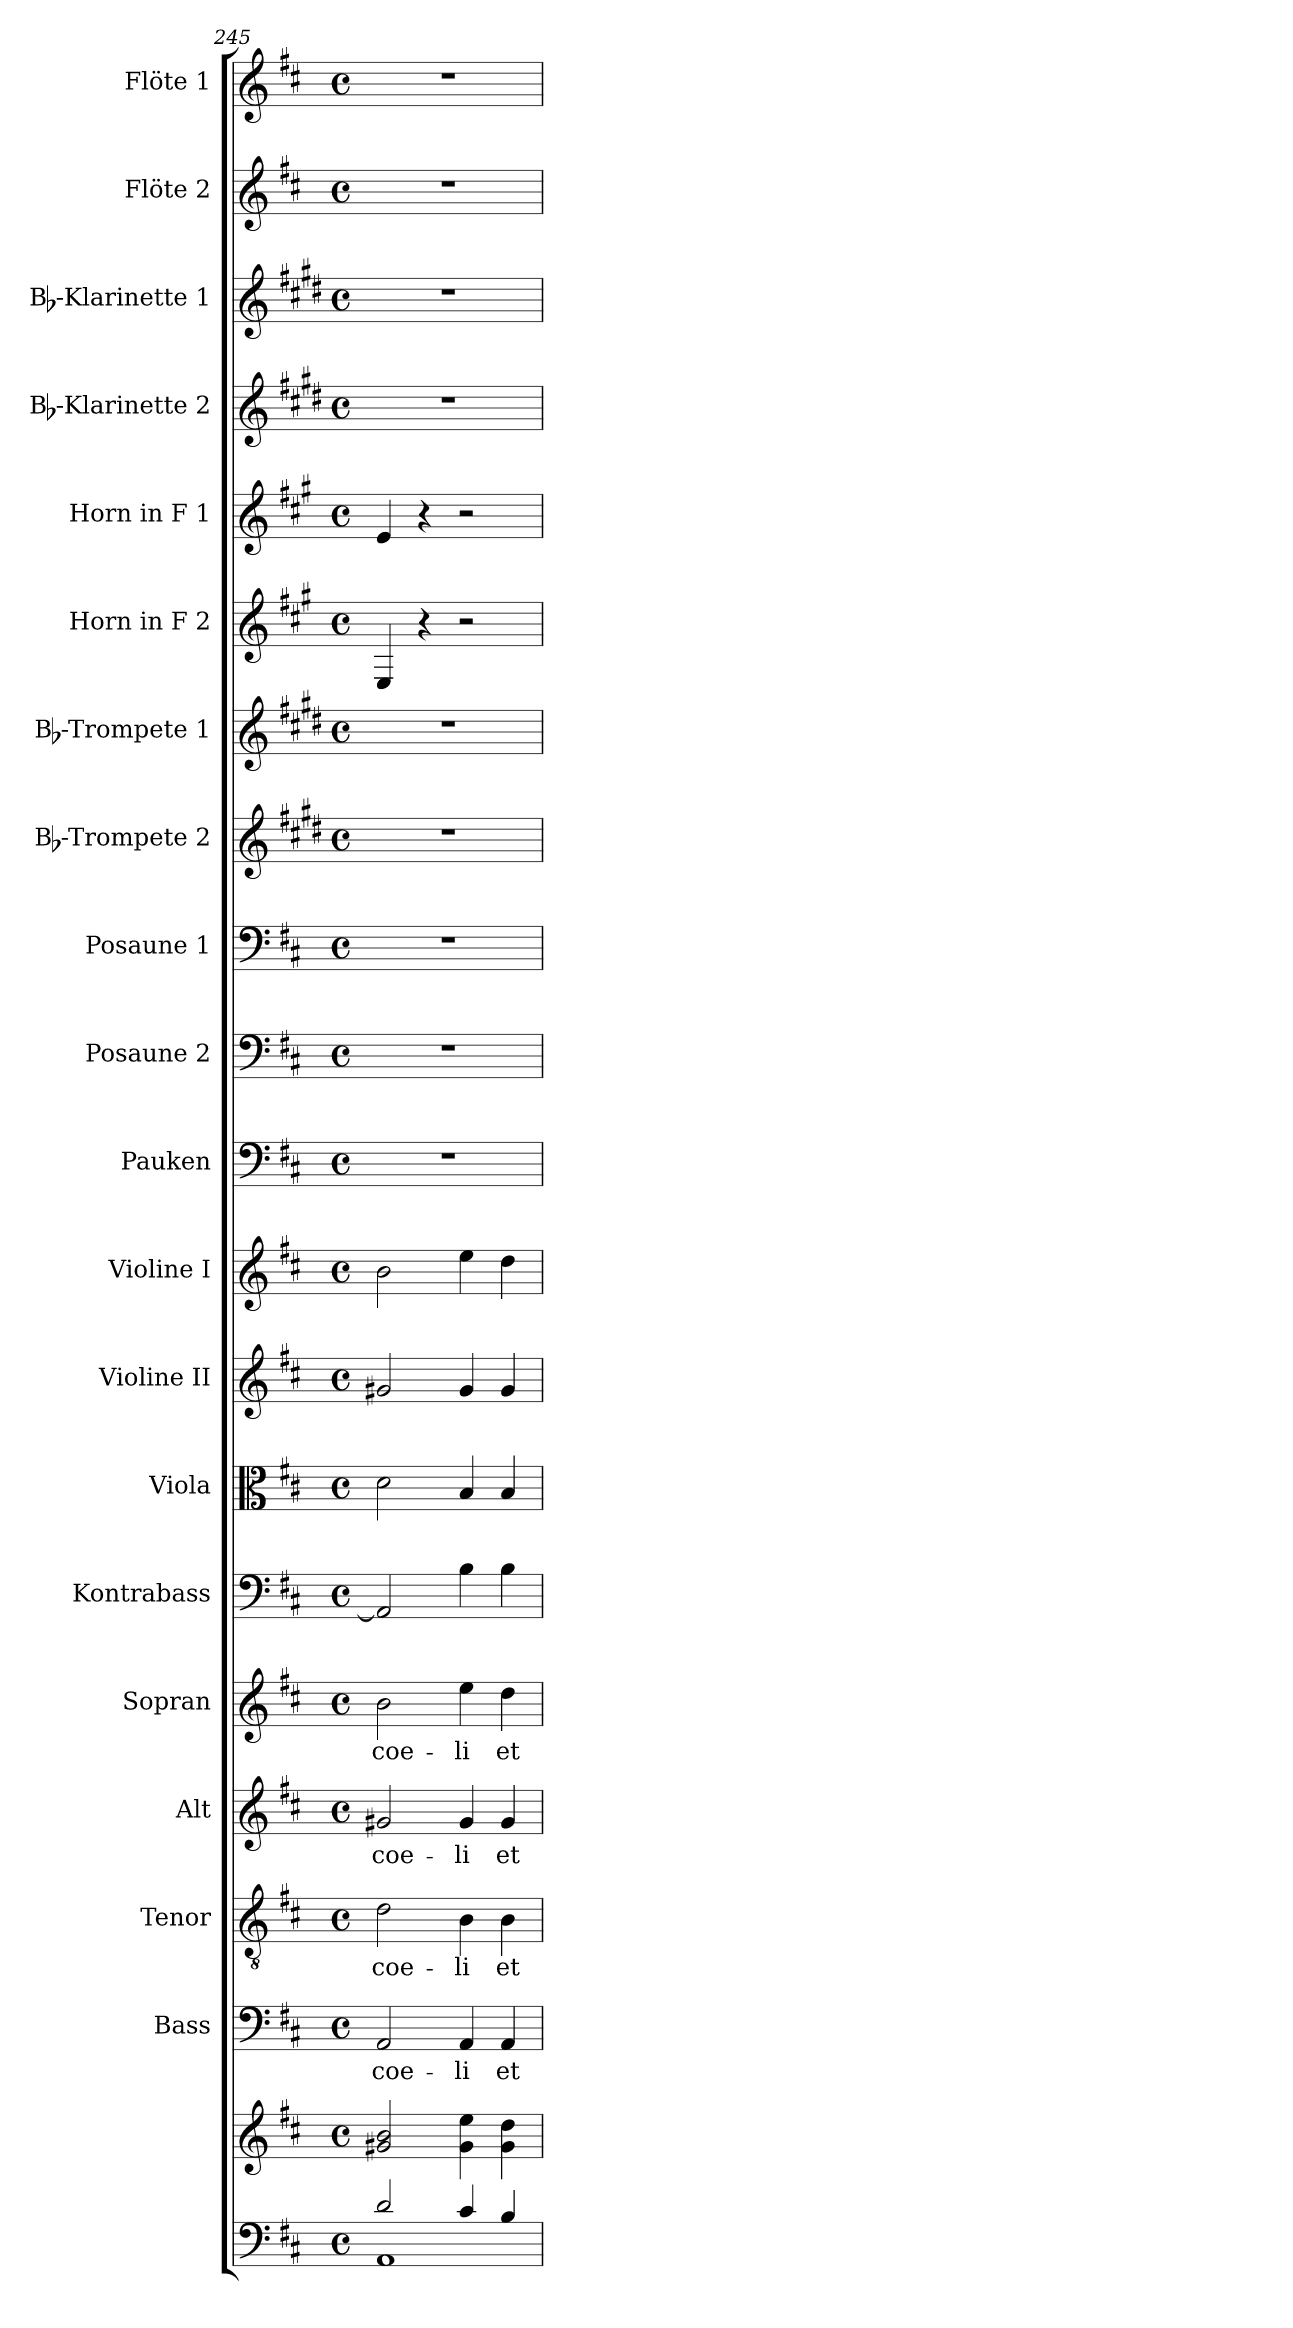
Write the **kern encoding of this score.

**kern	**kern	**kern	**text	**kern	**text	**kern	**text	**kern	**text	**kern	**kern	**kern	**kern	**kern	**kern	**kern	**kern	**kern	**kern	**kern	**kern	**kern	**kern	**kern
*part20	*part20	*part19	*part19	*part18	*part18	*part17	*part17	*part16	*part16	*part15	*part14	*part13	*part12	*part11	*part10	*part9	*part8	*part7	*part6	*part5	*part4	*part3	*part2	*part1
*staff21	*staff20	*staff19	*staff19	*staff18	*staff18	*staff17	*staff17	*staff16	*staff16	*staff15	*staff14	*staff13	*staff12	*staff11	*staff10	*staff9	*staff8	*staff7	*staff6	*staff5	*staff4	*staff3	*staff2	*staff1
*	*	*I"Bass	*	*I"Tenor	*	*I"Alt	*	*I"Sopran	*	*I"Kontrabass	*I"Viola	*I"Violine II	*I"Violine I	*I"Pauken	*I"Posaune 2	*I"Posaune 1	*I"Bb-Trompete 2	*I"Bb-Trompete 1	*I"Horn in F 2	*I"Horn in F 1	*I"Bb-Klarinette 2	*I"Bb-Klarinette 1	*I"Flöte 2	*I"Flöte 1
*	*	*I'B.	*	*I'T.	*	*I'A.	*	*I'S.	*	*I'Kb.	*I'Vla.	*I'Vl. II	*I'Vl. I	*I'Pk.	*I'Pos. 2	*I'Pos. 1	*I'Bb Trp. 2	*I'Bb Trp. 1	*	*	*I'Bb Kl. 2	*I'Bb Kl. 1	*I'Fl. 2	*I'Fl. 1
*clefF4	*clefG2	*clefF4	*	*clefGv2	*	*clefG2	*	*clefG2	*	*clefF4	*clefC3	*clefG2	*clefG2	*clefF4	*clefF4	*clefF4	*clefG2	*clefG2	*clefG2	*clefG2	*clefG2	*clefG2	*clefG2	*clefG2
*	*	*	*	*	*	*	*	*	*	*ITrd7c12	*	*	*	*	*	*	*ITrd1c2	*ITrd1c2	*ITrd4c7	*ITrd4c7	*ITrd1c2	*ITrd1c2	*	*
*k[f#c#]	*k[f#c#]	*k[f#c#]	*	*k[f#c#]	*	*k[f#c#]	*	*k[f#c#]	*	*k[f#c#]	*k[f#c#]	*k[f#c#]	*k[f#c#]	*k[f#c#]	*k[f#c#]	*k[f#c#]	*k[f#c#]	*k[f#c#]	*k[f#c#]	*k[f#c#]	*k[f#c#]	*k[f#c#]	*k[f#c#]	*k[f#c#]
*D:	*D:	*D:	*	*D:	*	*D:	*	*D:	*	*D:	*D:	*D:	*D:	*D:	*D:	*D:	*D:	*D:	*D:	*D:	*D:	*D:	*D:	*D:
*M4/4	*M4/4	*M4/4	*	*M4/4	*	*M4/4	*	*M4/4	*	*M4/4	*M4/4	*M4/4	*M4/4	*M4/4	*M4/4	*M4/4	*M4/4	*M4/4	*M4/4	*M4/4	*M4/4	*M4/4	*M4/4	*M4/4
*met(c)	*met(c)	*met(c)	*	*met(c)	*	*met(c)	*	*met(c)	*	*met(c)	*met(c)	*met(c)	*met(c)	*met(c)	*met(c)	*met(c)	*met(c)	*met(c)	*met(c)	*met(c)	*met(c)	*met(c)	*met(c)	*met(c)
=245	=245	=245	=245	=245	=245	=245	=245	=245	=245	=245	=245	=245	=245	=245	=245	=245	=245	=245	=245	=245	=245	=245	=245	=245
*^	*	*	*	*	*	*	*	*	*	*	*	*	*	*	*	*	*	*	*	*	*	*	*	*
!	!	!	!	!LO:LY:b	!	!LO:LY:b	!	!LO:LY:b	!	!LO:LY:b	!	!	!	!	!	!	!	!	!	!	!	!	!	!	!
2d/	1AA	2g#X/ 2b/	2AA/	coe-	2d\	coe-	2g#X/	coe-	2b\	coe-	2AAA/]	2d\	2g#X/	2b\	1r	1r	1r	1r	1r	4AA/	4A/	1r	1r	1r	1r
.	.	.	.	.	.	.	.	.	.	.	.	.	.	.	.	.	.	.	.	4r	4r	.	.	.	.
!	!	!	!	!LO:LY:b	!	!LO:LY:b	!	!LO:LY:b	!	!LO:LY:b	!	!	!	!	!	!	!	!	!	!	!	!	!	!	!
4c#/	.	4g#\ 4ee\	4AA/	-li	4B\	-li	4g#/	-li	4ee\	-li	4BB\	4B/	4g#/	4ee\	.	.	.	.	.	2r	2r	.	.	.	.
!	!	!	!	!LO:LY:b	!	!LO:LY:b	!	!LO:LY:b	!	!LO:LY:b	!	!	!	!	!	!	!	!	!	!	!	!	!	!	!
4B/	.	4g#\ 4dd\	4AA/	et	4B\	et	4g#/	et	4dd\	et	4BB\	4B/	4g#/	4dd\	.	.	.	.	.	.	.	.	.	.	.
*v	*v	*	*	*	*	*	*	*	*	*	*	*	*	*	*	*	*	*	*	*	*	*	*	*	*
=	=	=	=	=	=	=	=	=	=	=	=	=	=	=	=	=	=	=	=	=	=	=	=	=
*-	*-	*-	*-	*-	*-	*-	*-	*-	*-	*-	*-	*-	*-	*-	*-	*-	*-	*-	*-	*-	*-	*-	*-	*-
